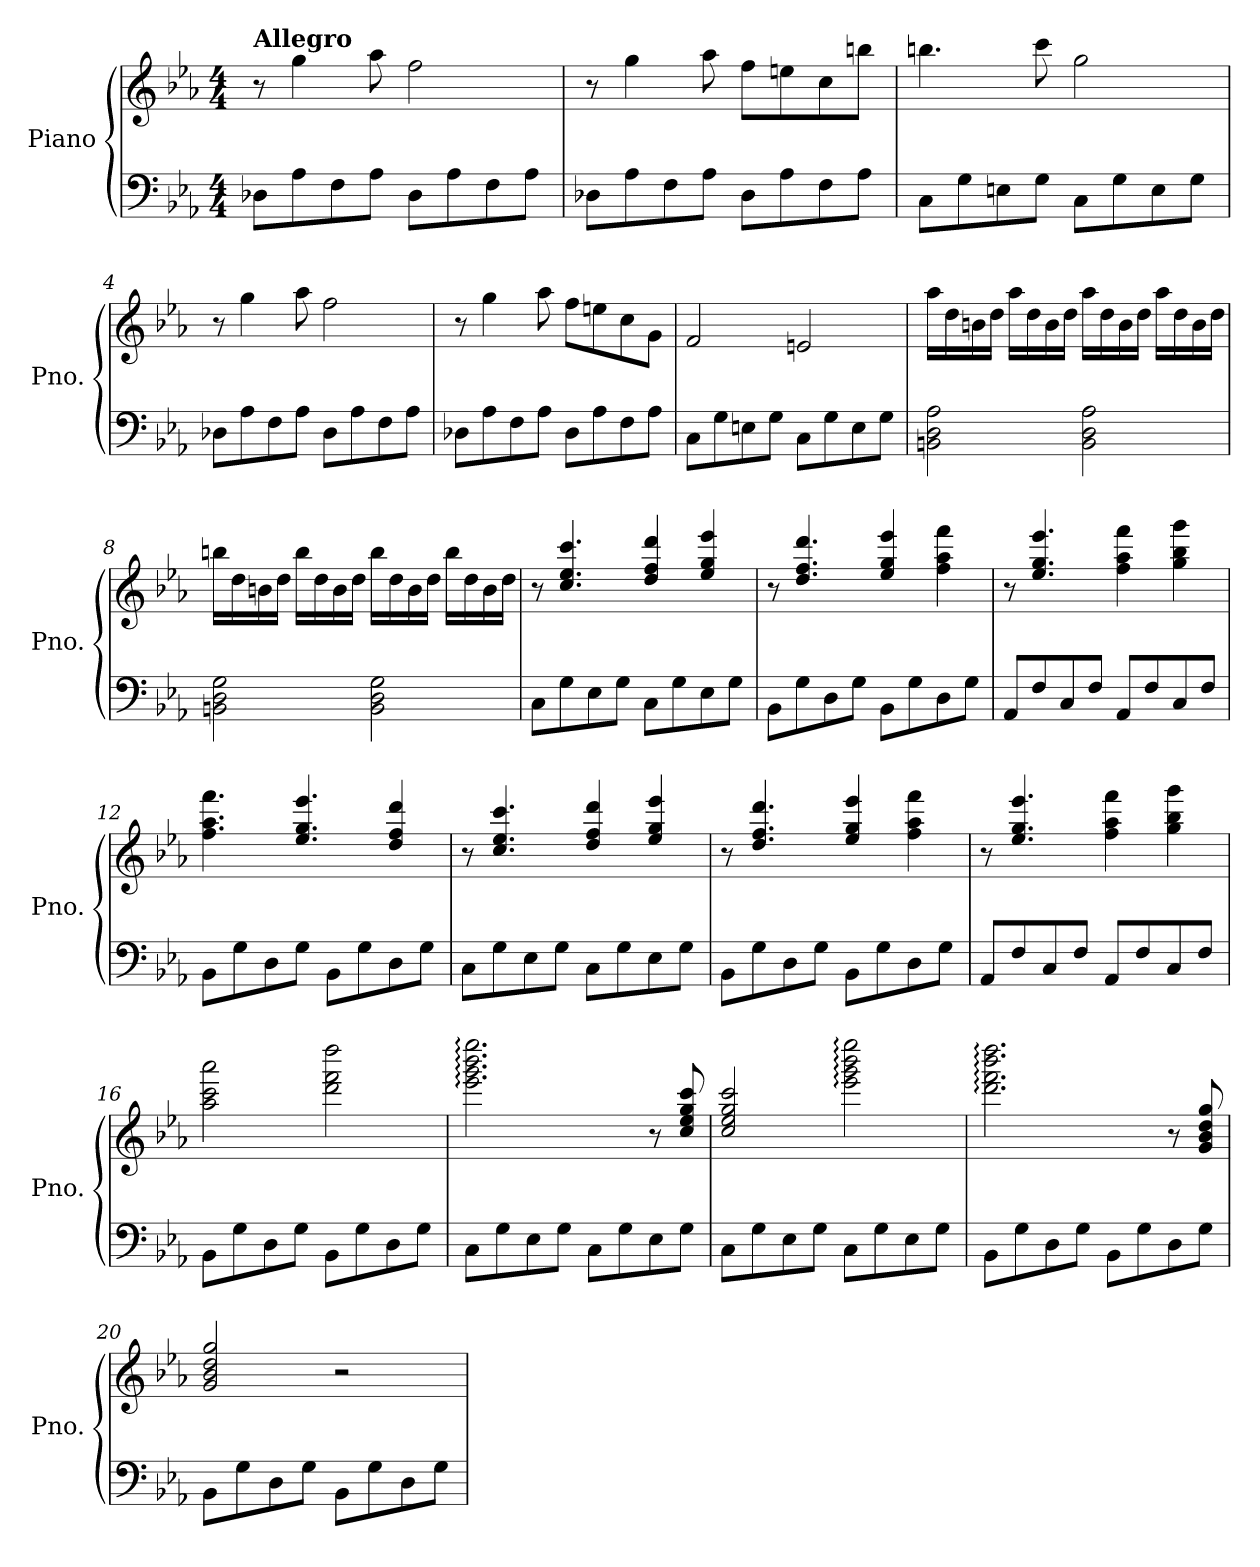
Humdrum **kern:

**kern	**kern
*part1	*part1
*staff2	*staff1
*I"Piano	*
*I'Pno.	*
*clefF4	*clefG2
*k[b-e-a-]	*k[b-e-a-]
*M4/4	*M4/4
=1	=1
!	!LO:TX:a:B:t=Allegro
8D-X\L	8r
8A-\	4gg\
8F\	.
8A-\J	8aa-\
8D-\L	2ff\
8A-\	.
8F\	.
8A-\J	.
=2	=2
8D-X\L	8r
8A-\	4gg\
8F\	.
8A-\J	8aa-\
8D-\L	8ff\L
8A-\	8een\
8F\	8cc\
8A-\J	8bbn\J
=3	=3
8C\L	4.bbn\
8G\	.
8En\	.
8G\J	8ccc\
8C\L	2gg\
8G\	.
8E\	.
8G\J	.
!!LO:LB:g=z
=4	=4
8D-X\L	8r
8A-\	4gg\
8F\	.
8A-\J	8aa-\
8D-\L	2ff\
8A-\	.
8F\	.
8A-\J	.
=5	=5
8D-X\L	8r
8A-\	4gg\
8F\	.
8A-\J	8aa-\
8D-\L	8ff\L
8A-\	8een\
8F\	8cc\
8A-\J	8g\J
=6	=6
8C\L	2f/
8G\	.
8En\	.
8G\J	.
8C\L	2en/
8G\	.
8E\	.
8G\J	.
!!LO:LB:g=z
=7	=7
2BBn\ 2D\ 2A-\	16aa-\LL
.	16dd\
.	16bn\
.	16dd\JJ
.	16aa-\LL
.	16dd\
.	16b\
.	16dd\JJ
2BB\ 2D\ 2A-\	16aa-\LL
.	16dd\
.	16b\
.	16dd\JJ
.	16aa-\LL
.	16dd\
.	16b\
.	16dd\JJ
=8	=8
2BBn\ 2D\ 2G\	16bbn\LL
.	16dd\
.	16bn\
.	16dd\JJ
.	16bb\LL
.	16dd\
.	16b\
.	16dd\JJ
2BB\ 2D\ 2G\	16bb\LL
.	16dd\
.	16b\
.	16dd\JJ
.	16bb\LL
.	16dd\
.	16b\
.	16dd\JJ
!!LO:LB:g=z
=9	=9
8C\L	8r
8G\	4.cc/ 4.ee-/ 4.ccc/
8E-\	.
8G\J	.
8C\L	4dd/ 4ff/ 4ddd/
8G\	.
8E-\	4ee-/ 4gg/ 4eee-/
8G\J	.
=10	=10
8BB-\L	8r
8G\	4.dd/ 4.ff/ 4.ddd/
8D\	.
8G\J	.
8BB-\L	4ee-/ 4gg/ 4eee-/
8G\	.
8D\	4ff\ 4aa-\ 4fff\
8G\J	.
=11	=11
8AA-/L	8r
8F/	4.ee-/ 4.gg/ 4.eee-/
8C/	.
8F/J	.
8AA-/L	4ff\ 4aa-\ 4fff\
8F/	.
8C/	4gg\ 4bb-\ 4ggg\
8F/J	.
=12	=12
8BB-\L	4.ff\ 4.aa-\ 4.fff\
8G\	.
8D\	.
8G\J	4.ee-/ 4.gg/ 4.eee-/
8BB-\L	.
8G\	.
8D\	4dd/ 4ff/ 4ddd/
8G\J	.
!!LO:LB:g=z
=13	=13
8C\L	8r
8G\	4.cc/ 4.ee-/ 4.ccc/
8E-\	.
8G\J	.
8C\L	4dd/ 4ff/ 4ddd/
8G\	.
8E-\	4ee-/ 4gg/ 4eee-/
8G\J	.
=14	=14
8BB-\L	8r
8G\	4.dd/ 4.ff/ 4.ddd/
8D\	.
8G\J	.
8BB-\L	4ee-/ 4gg/ 4eee-/
8G\	.
8D\	4ff\ 4aa-\ 4fff\
8G\J	.
=15	=15
8AA-/L	8r
8F/	4.ee-/ 4.gg/ 4.eee-/
8C/	.
8F/J	.
8AA-/L	4ff\ 4aa-\ 4fff\
8F/	.
8C/	4gg\ 4bb-\ 4ggg\
8F/J	.
=16	=16
8BB-\L	2aa-\ 2ccc\ 2aaa-\
8G\	.
8D\	.
8G\J	.
8BB-\L	2ddd\ 2fff\ 2dddd\
8G\	.
8D\	.
8G\J	.
!!LO:PB:g=z
=17	=17
8C\L	2.eee-\: 2.ggg\: 2.bbb-\: 2.eeee-\:
8G\	.
8E-\	.
8G\J	.
8C\L	.
8G\	.
8E-\	8r
8G\J	8cc/ 8ee-/ 8gg/ 8ccc/
=18	=18
8C\L	2cc/ 2ee-/ 2gg/ 2ccc/
8G\	.
8E-\	.
8G\J	.
8C\L	2eee-\: 2ggg\: 2bbb-\: 2eeee-\:
8G\	.
8E-\	.
8G\J	.
=19	=19
8BB-\L	2.ddd\: 2.fff\: 2.bbb-\: 2.dddd\:
8G\	.
8D\	.
8G\J	.
8BB-\L	.
8G\	.
8D\	8r
8G\J	8g/ 8b-/ 8dd/ 8gg/
=20	=20
8BB-\L	2g/ 2b-/ 2dd/ 2gg/
8G\	.
8D\	.
8G\J	.
8BB-\L	2r
8G\	.
8D\	.
8G\J	.
=	=
*-	*-
